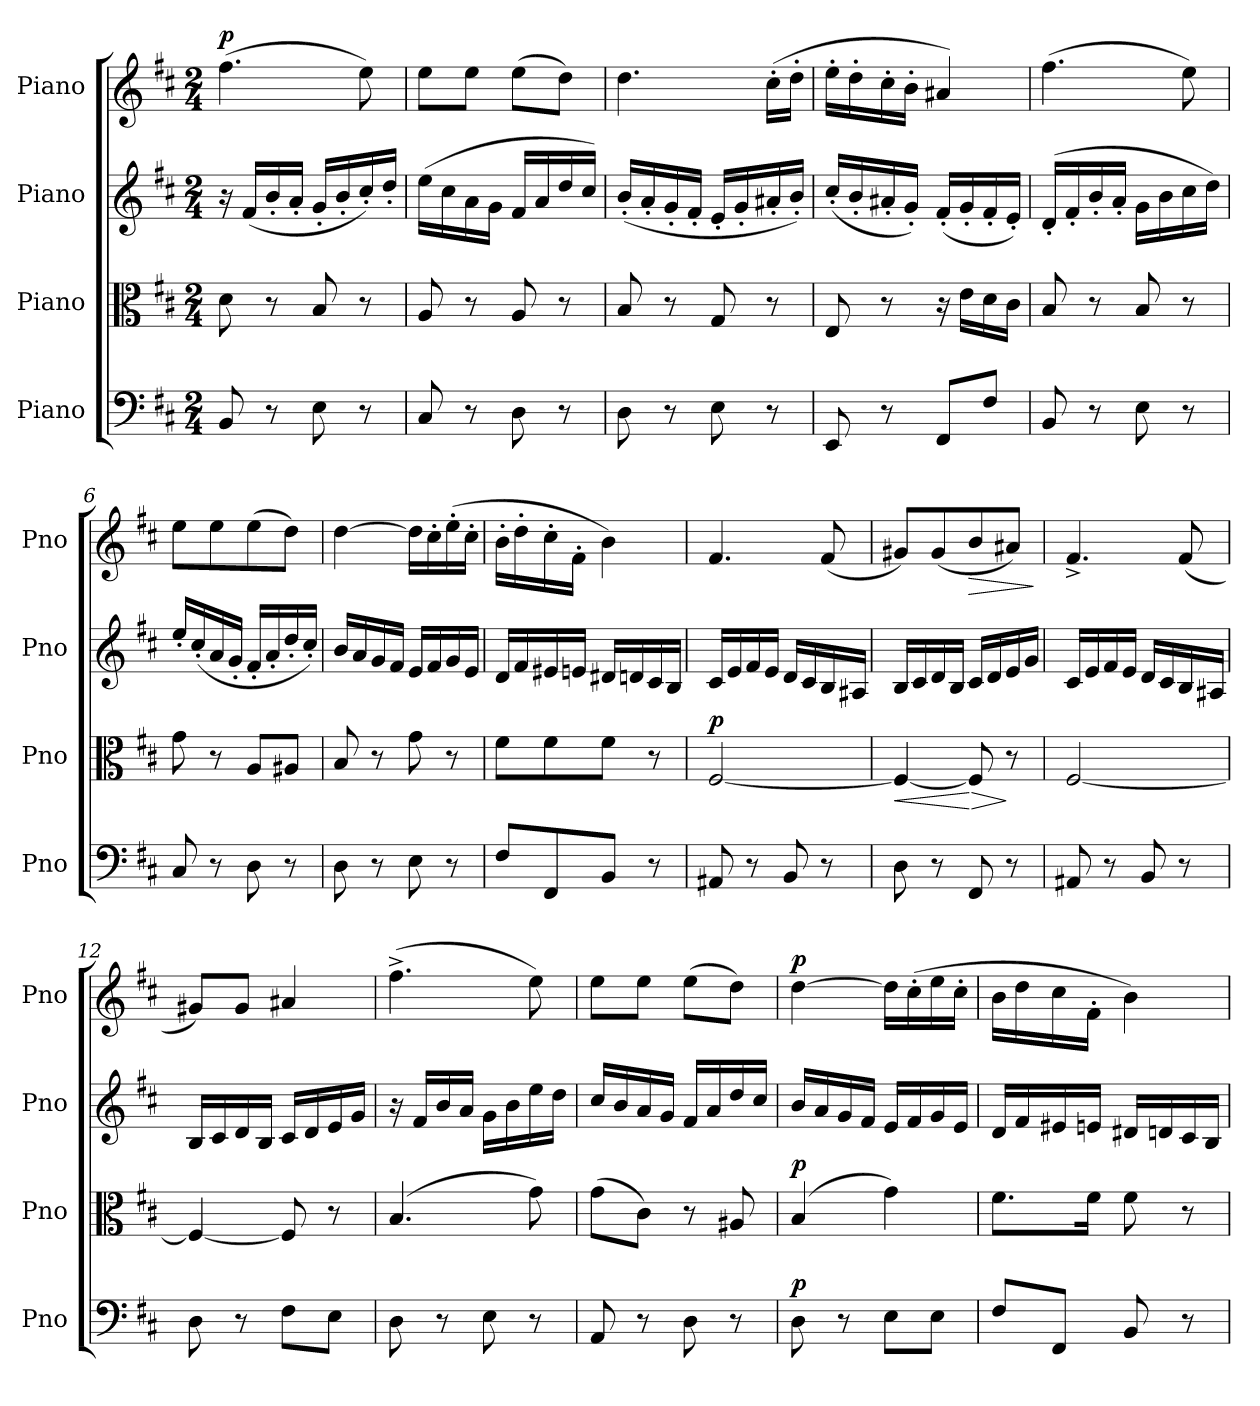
**kern	**dynam	**kern	**dynam	**kern	**kern	**dynam
*part4	*part4	*part3	*part3	*part2	*part1	*part1
*staff4	*staff4	*staff3	*staff3	*staff2	*staff1	*staff1
*I"Piano	*	*I"Piano	*	*I"Piano	*I"Piano	*
*I'Pno	*	*I'Pno	*	*I'Pno	*I'Pno	*
*clefF4	*	*clefC3	*	*clefG2	*clefG2	*
*k[f#c#]	*	*k[f#c#]	*	*k[f#c#]	*k[f#c#]	*
*M2/4	*	*M2/4	*	*M2/4	*M2/4	*
*MM126	*	*MM126	*	*MM126	*MM126	*
=1	=1	=1	=1	=1	=1	=1
!	!	!	!	!	!	!LO:DY:a
8BB/	.	8d\	.	16r	(4.ff#\	p
.	.	.	.	(16f#/LL	.	.
8r	.	8r	.	16b'/	.	.
.	.	.	.	16a'/JJ	.	.
8E\	.	8B/	.	16g'/LL	.	.
.	.	.	.	16b'/	.	.
8r	.	8r	.	16cc#'/)	8ee\)	.
.	.	.	.	16dd'/JJ	.	.
=2	=2	=2	=2	=2	=2	=2
8C#/	.	8A/	.	(16ee\LL	8ee\L	.
.	.	.	.	16cc#\	.	.
8r	.	8r	.	16a\	8ee\J	.
.	.	.	.	16g\JJ	.	.
8D\	.	8A/	.	16f#/LL	(8ee\L	.
.	.	.	.	16a/	.	.
8r	.	8r	.	16dd/	8dd\J)	.
.	.	.	.	16cc#/JJ)	.	.
=3	=3	=3	=3	=3	=3	=3
8D\	.	8B/	.	(16b'/LL	4.dd\	.
.	.	.	.	16a'/	.	.
8r	.	8r	.	16g'/	.	.
.	.	.	.	16f#'/JJ	.	.
8E\	.	8G/	.	16e'/LL	.	.
.	.	.	.	16g'/	.	.
8r	.	8r	.	16a#X'/	(16cc#'\LL	.
.	.	.	.	16b'/JJ)	16dd'\JJ	.
=4	=4	=4	=4	=4	=4	=4
8EE/	.	8E/	.	(16cc#'/LL	16ee'\LL	.
.	.	.	.	16b'/	16dd'\	.
8r	.	8r	.	16a#X'/	16cc#'\	.
.	.	.	.	16g'/JJ)	16b'\JJ	.
8FF#/L	.	16r	.	(16f#'/LL	4a#X/)	.
.	.	16e\LL	.	16g'/	.	.
8F#/J	.	16d\	.	16f#'/	.	.
.	.	16c#\JJ	.	16e'/JJ)	.	.
=5	=5	=5	=5	=5	=5	=5
8BB/	.	8B/	.	(16d'/LL	(4.ff#\	.
.	.	.	.	16f#'/	.	.
8r	.	8r	.	16b'/	.	.
.	.	.	.	16a'/JJ	.	.
8E\	.	8B/	.	16g\LL	.	.
.	.	.	.	16b\	.	.
8r	.	8r	.	16cc#\	8ee\)	.
.	.	.	.	16dd\JJ)	.	.
=6	=6	=6	=6	=6	=6	=6
8C#/	.	8g\	.	16ee'/LL	8ee\L	.
.	.	.	.	(16cc#'/	.	.
8r	.	8r	.	16a/	8ee\	.
.	.	.	.	16g'/JJ	.	.
8D\	.	8A/L	.	16f#'/LL	(8ee\	.
.	.	.	.	16a'/	.	.
8r	.	8A#X/J	.	16dd'/	8dd\J)	.
.	.	.	.	16cc#'/JJ)	.	.
=7	=7	=7	=7	=7	=7	=7
8D\	.	8B/	.	16b/LL	[4dd\	.
.	.	.	.	16a/	.	.
8r	.	8r	.	16g/	.	.
.	.	.	.	16f#/JJ	.	.
8E\	.	8g\	.	16e/LL	16dd\LL]	.
.	.	.	.	16f#/	16cc#'\	.
8r	.	8r	.	16g/	(16ee'\	.
.	.	.	.	16e/JJ	16cc#'\JJ	.
=8	=8	=8	=8	=8	=8	=8
8F#/L	.	8f#\L	.	16d/LL	16b'\LL	.
.	.	.	.	16f#/	16dd'\	.
8FF#/	.	8f#\	.	16e#X/	16cc#'\	.
.	.	.	.	16en/JJ	16f#'\JJ	.
8BB/J	.	8f#\J	.	16d#X/LL	4b\)	.
.	.	.	.	16dn/	.	.
8r	.	8r	.	16c#/	.	.
.	.	.	.	16B/JJ	.	.
!!LO:PB:g=z
=9	=9	=9	=9	=9	=9	=9
!	!	!	!LO:DY:a	!	!	!
8AA#X/	.	[2F#/	p	16c#/LL	4.f#/	.
.	.	.	.	16e/	.	.
8r	.	.	.	16f#/	.	.
.	.	.	.	16e/JJ	.	.
8BB/	.	.	.	16d/LL	.	.
.	.	.	.	16c#/	.	.
8r	.	.	.	16B/	(8f#/	.
.	.	.	.	16A#X/JJ	.	.
=10	=10	=10	=10	=10	=10	=10
!	!	!	!LO:HP:b	!	!	!
8D\	.	4F#/_	<	16B/LL	8g#X/L)	.
.	.	.	.	16c#/	.	.
8r	.	.	.	16d/	(8g#/	.
.	.	.	.	16B/JJ	.	.
!	!	!	!LO:HP:n=1:b	!	!	!LO:HP:b
8FF#/	.	8F#/]	[ >	16c#/LL	8b/	>
.	.	.	.	16d/	.	.
8r	.	8r	]	16e/	8a#X/J)	.
.	.	.	.	16g/JJ	.	.
.	.	.	.	.	.	]
=11	=11	=11	=11	=11	=11	=11
8AA#X/	.	[2F#/	.	16c#/LL	4.f#^/	.
.	.	.	.	16e/	.	.
8r	.	.	.	16f#/	.	.
.	.	.	.	16e/JJ	.	.
8BB/	.	.	.	16d/LL	.	.
.	.	.	.	16c#/	.	.
8r	.	.	.	16B/	(8f#/	.
.	.	.	.	16A#X/JJ	.	.
=12	=12	=12	=12	=12	=12	=12
8D\	.	4F#/_	.	16B/LL	8g#X/L)	.
.	.	.	.	16c#/	.	.
8r	.	.	.	16d/	8g#/J	.
.	.	.	.	16B/JJ	.	.
8F#\L	.	8F#/]	.	16c#/LL	4a#X/	.
.	.	.	.	16d/	.	.
8E\J	.	8r	.	16e/	.	.
.	.	.	.	16g/JJ	.	.
=13	=13	=13	=13	=13	=13	=13
8D\	.	(4.B/	.	16r	(4.ff#^\	.
.	.	.	.	16f#/LL	.	.
8r	.	.	.	16b/	.	.
.	.	.	.	16a/JJ	.	.
8E\	.	.	.	16g\LL	.	.
.	.	.	.	16b\	.	.
8r	.	8g\)	.	16ee\	8ee\)	.
.	.	.	.	16dd\JJ	.	.
=14	=14	=14	=14	=14	=14	=14
8AA/	.	(8g\L	.	16cc#/LL	8ee\L	.
.	.	.	.	16b/	.	.
8r	.	8c#\J)	.	16a/	8ee\J	.
.	.	.	.	16g/JJ	.	.
8D\	.	8r	.	16f#/LL	(8ee\L	.
.	.	.	.	16a/	.	.
8r	.	8A#X/	.	16dd/	8dd\J)	.
.	.	.	.	16cc#/JJ	.	.
=15	=15	=15	=15	=15	=15	=15
!	!LO:DY:a	!	!LO:DY:a	!	!	!LO:DY:a
8D\	p	(4B/	p	16b/LL	[4dd\	p
.	.	.	.	16a/	.	.
8r	.	.	.	16g/	.	.
.	.	.	.	16f#/JJ	.	.
8E\L	.	4g\)	.	16e/LL	16dd\LL]	.
.	.	.	.	16f#/	(16cc#'\	.
8E\J	.	.	.	16g/	16ee\	.
.	.	.	.	16e/JJ	16cc#'\JJ	.
!!LO:LB:g=z
=16	=16	=16	=16	=16	=16	=16
8F#/L	.	8.f#\L	.	16d/LL	16b\LL	.
.	.	.	.	16f#/	16dd\	.
8FF#/J	.	.	.	16e#X/	16cc#\	.
.	.	16f#\Jk	.	16en/JJ	16f#'\JJ	.
8BB/	.	8f#\	.	16d#X/LL	4b\)	.
.	.	.	.	16dn/	.	.
8r	.	8r	.	16c#/	.	.
.	.	.	.	16B/JJ	.	.
=	=	=	=	=	=	=
*-	*-	*-	*-	*-	*-	*-
